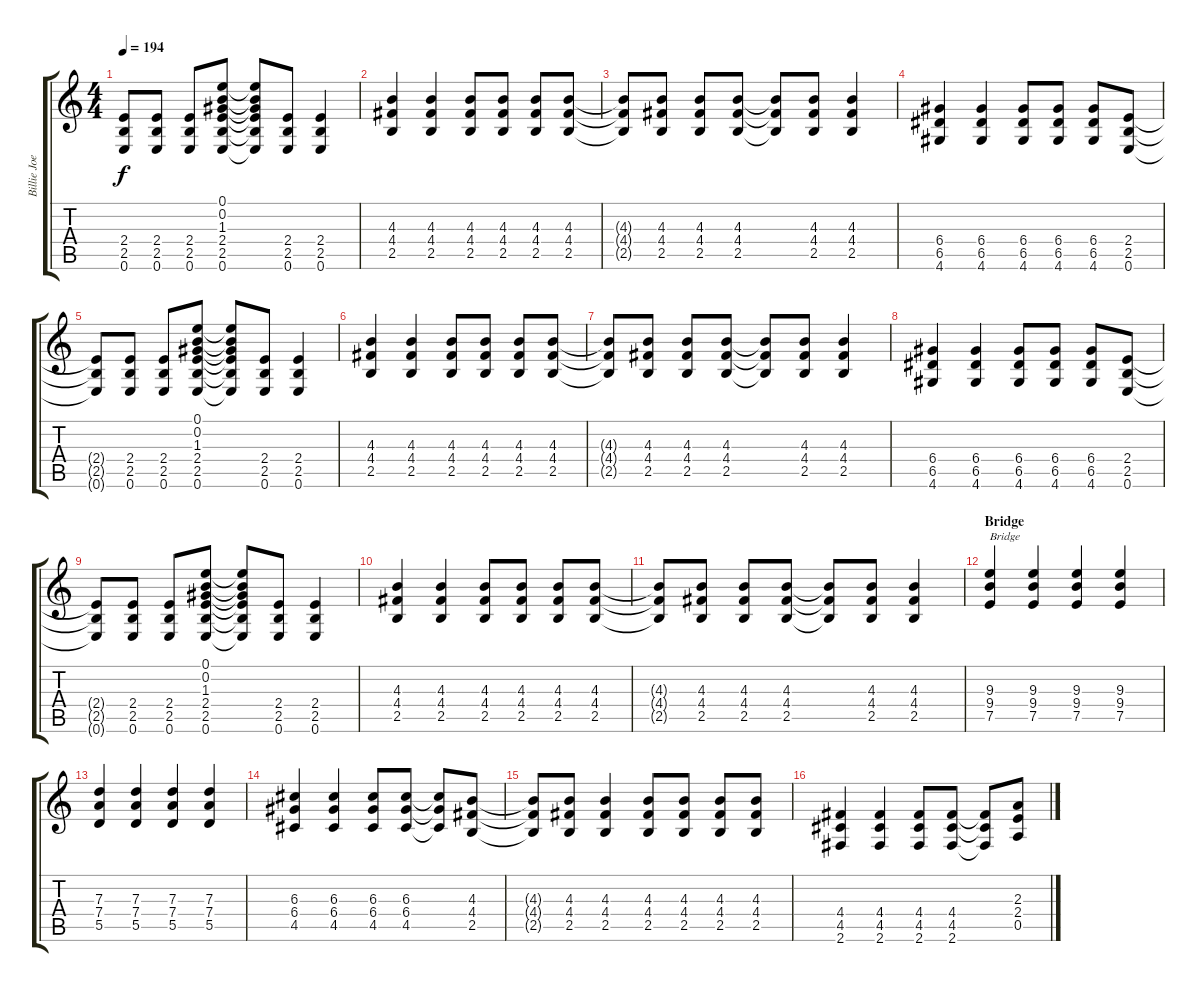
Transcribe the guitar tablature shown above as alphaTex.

\track ("Billie Joe (Guitar)" "Billie Joe") {instrument distortionguitar}
\staff {score tabs}
\tuning (E4 B3 G3 D3 A2 E2) {hide}
\ts (4 4)
\tempo 194
\clef g2
\ks c
(2.4{t} 2.5{t} 0.6{t}).8{dy f} (2.4 2.5 0.6).8 (2.4 2.5 0.6).8 (0.1 0.2 1.3 2.4 2.5 0.6).8 (0.1{t} 0.2{t} 1.3{t} 2.4{t} 2.5{t} 0.6{t}).8 (2.4 2.5 0.6).8 (2.4 2.5 0.6).4 |
(4.3 4.4 2.5).4 (4.3 4.4 2.5).4 (4.3 4.4 2.5).8 (4.3 4.4 2.5).8 (4.3 4.4 2.5).8 (4.3 4.4 2.5).8 |
(4.3{t} 4.4{t} 2.5{t}).8 (4.3 4.4 2.5).8 (4.3 4.4 2.5).8 (4.3 4.4 2.5).8 (4.3{t} 4.4{t} 2.5{t}).8 (4.3 4.4 2.5).8 (4.3 4.4 2.5).4 |
(6.4 6.5 4.6).4 (6.4 6.5 4.6).4 (6.4 6.5 4.6).8 (6.4 6.5 4.6).8 (6.4 6.5 4.6).8 (2.4 2.5 0.6).8 |
(2.4{t} 2.5{t} 0.6{t}).8 (2.4 2.5 0.6).8 (2.4 2.5 0.6).8 (0.1 0.2 1.3 2.4 2.5 0.6).8 (0.1{t} 0.2{t} 1.3{t} 2.4{t} 2.5{t} 0.6{t}).8 (2.4 2.5 0.6).8 (2.4 2.5 0.6).4 |
(4.3 4.4 2.5).4 (4.3 4.4 2.5).4 (4.3 4.4 2.5).8 (4.3 4.4 2.5).8 (4.3 4.4 2.5).8 (4.3 4.4 2.5).8 |
(4.3{t} 4.4{t} 2.5{t}).8 (4.3 4.4 2.5).8 (4.3 4.4 2.5).8 (4.3 4.4 2.5).8 (4.3{t} 4.4{t} 2.5{t}).8 (4.3 4.4 2.5).8 (4.3 4.4 2.5).4 |
(6.4 6.5 4.6).4 (6.4 6.5 4.6).4 (6.4 6.5 4.6).8 (6.4 6.5 4.6).8 (6.4 6.5 4.6).8 (2.4 2.5 0.6).8 |
(2.4{t} 2.5{t} 0.6{t}).8 (2.4 2.5 0.6).8 (2.4 2.5 0.6).8 (0.1 0.2 1.3 2.4 2.5 0.6).8 (0.1{t} 0.2{t} 1.3{t} 2.4{t} 2.5{t} 0.6{t}).8 (2.4 2.5 0.6).8 (2.4 2.5 0.6).4 |
(4.3 4.4 2.5).4 (4.3 4.4 2.5).4 (4.3 4.4 2.5).8 (4.3 4.4 2.5).8 (4.3 4.4 2.5).8 (4.3 4.4 2.5).8 |
(4.3{t} 4.4{t} 2.5{t}).8 (4.3 4.4 2.5).8 (4.3 4.4 2.5).8 (4.3 4.4 2.5).8 (4.3{t} 4.4{t} 2.5{t}).8 (4.3 4.4 2.5).8 (4.3 4.4 2.5).4 |
\section ("" "Bridge")
(9.3 9.4 7.5).4{txt "Bridge"} (9.3 9.4 7.5).4 (9.3 9.4 7.5).4 (9.3 9.4 7.5).4 |
(7.3 7.4 5.5).4 (7.3 7.4 5.5).4 (7.3 7.4 5.5).4 (7.3 7.4 5.5).4 |
(6.3 6.4 4.5).4 (6.3 6.4 4.5).4 (6.3 6.4 4.5).8 (6.3 6.4 4.5).8 (6.3{t} 6.4{t} 4.5{t}).8 (4.3 4.4 2.5).8 |
(4.3{t} 4.4{t} 2.5{t}).8 (4.3 4.4 2.5).8 (4.3 4.4 2.5).4 (4.3 4.4 2.5).8 (4.3 4.4 2.5).8 (4.3 4.4 2.5).8 (4.3 4.4 2.5).8 |
(4.4 4.5 2.6).4 (4.4 4.5 2.6).4 (4.4 4.5 2.6).8 (4.4 4.5 2.6).8 (4.4{t} 4.5{t} 2.6{t}).8 (2.3 2.4 0.5).8
